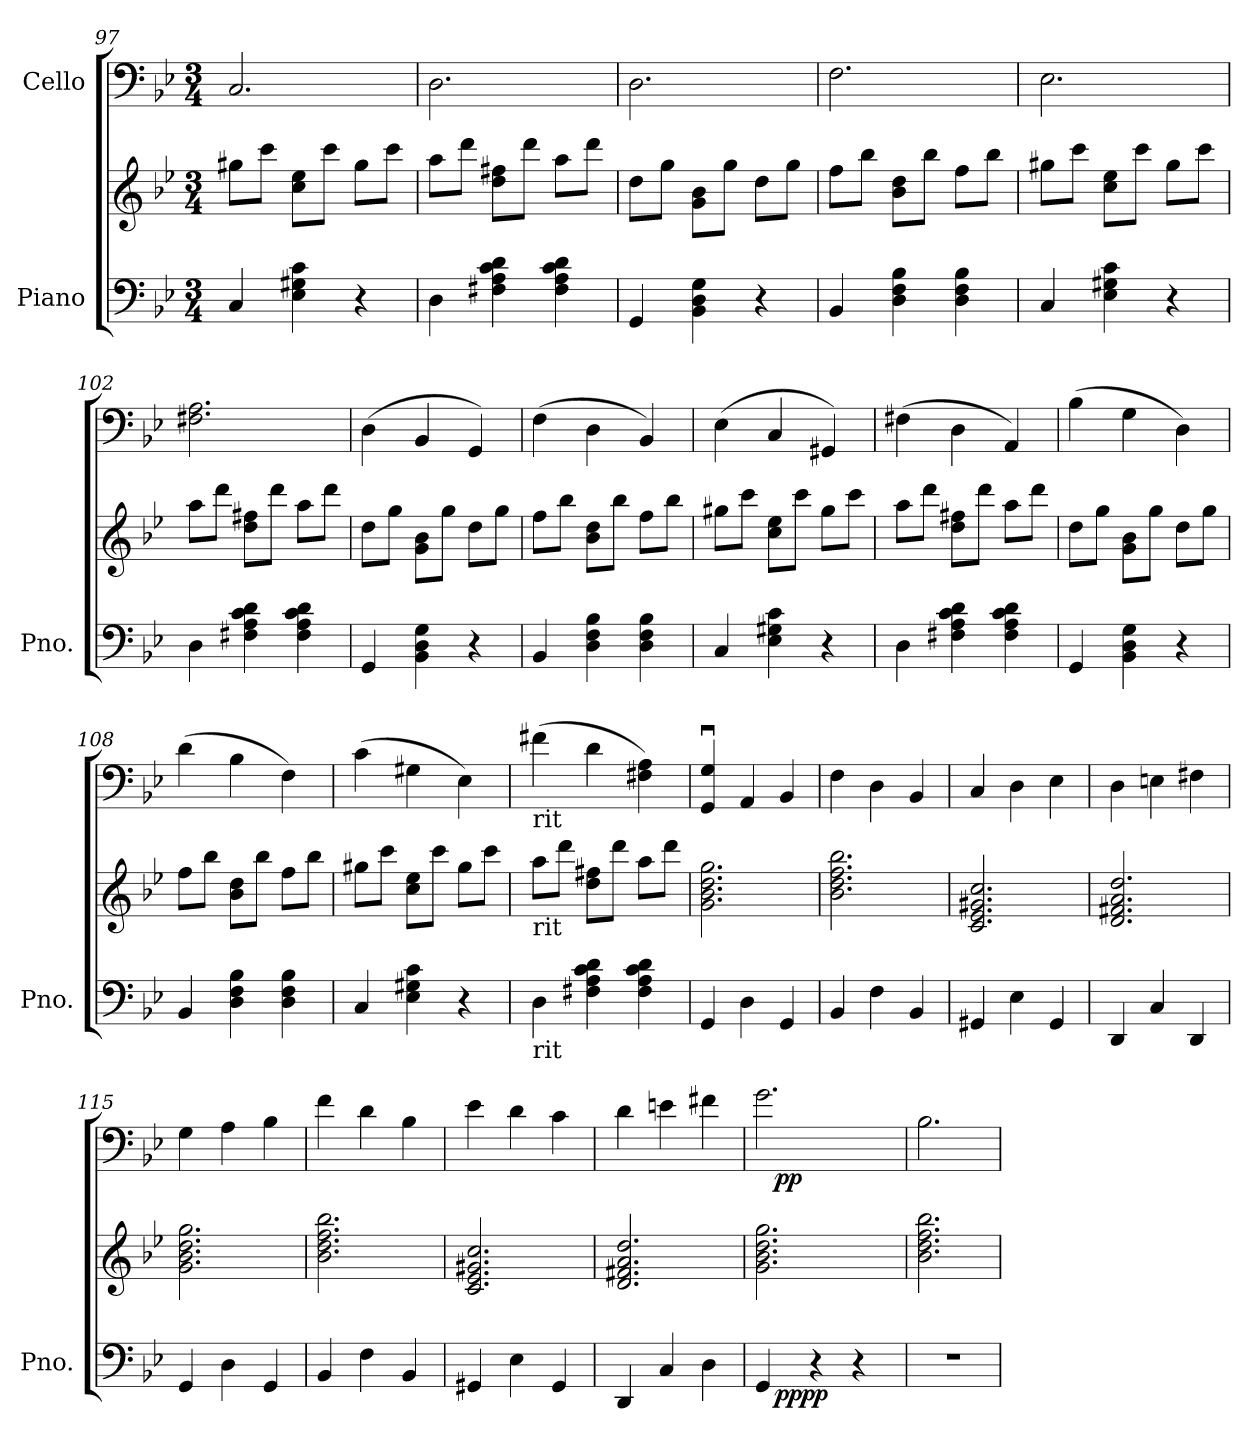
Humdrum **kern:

**kern	**kern	**dynam	**kern	**dynam
*part2	*part2	*part2	*part1	*part1
*staff3	*staff2	*staff2/3	*staff1	*staff1
*I"Piano	*	*	*I"Cello	*
*I'Pno.	*	*	*	*
!!LO:PB:g=z
*clefF4	*clefG2	*	*clefF4	*
*k[b-e-]	*k[b-e-]	*	*k[b-e-]	*
*g:	*g:	*	*g:	*
*M3/4	*M3/4	*	*M3/4	*
=97	=97	=97	=97	=97
4C/	8gg#X\L	.	2.C/	.
.	8ccc\J	.	.	.
4E-\ 4G#X\ 4c\	8cc\ 8ee-\L	.	.	.
.	8ccc\J	.	.	.
4r	8gg#\L	.	.	.
.	8ccc\J	.	.	.
=98	=98	=98	=98	=98
4D\	8aa\L	.	2.D\	.
.	8ddd\J	.	.	.
4F#X\ 4A\ 4c\ 4d\	8dd\ 8ff#X\L	.	.	.
.	8ddd\J	.	.	.
4F#\ 4A\ 4c\ 4d\	8aa\L	.	.	.
.	8ddd\J	.	.	.
=99	=99	=99	=99	=99
4GG/	8dd\L	.	2.D\	.
.	8gg\J	.	.	.
4BB-\ 4D\ 4G\	8g\ 8b-\L	.	.	.
.	8gg\J	.	.	.
4r	8dd\L	.	.	.
.	8gg\J	.	.	.
=100	=100	=100	=100	=100
4BB-/	8ff\L	.	2.F\	.
.	8bb-\J	.	.	.
4D\ 4F\ 4B-\	8b-\ 8dd\L	.	.	.
.	8bb-\J	.	.	.
4D\ 4F\ 4B-\	8ff\L	.	.	.
.	8bb-\J	.	.	.
=101	=101	=101	=101	=101
4C/	8gg#X\L	.	2.E-\	.
.	8ccc\J	.	.	.
4E-\ 4G#X\ 4c\	8cc\ 8ee-\L	.	.	.
.	8ccc\J	.	.	.
4r	8gg#\L	.	.	.
.	8ccc\J	.	.	.
!!LO:LB:g=z
=102	=102	=102	=102	=102
4D\	8aa\L	.	2.F#X\ 2.A\	.
.	8ddd\J	.	.	.
4F#X\ 4A\ 4c\ 4d\	8dd\ 8ff#X\L	.	.	.
.	8ddd\J	.	.	.
4F#\ 4A\ 4c\ 4d\	8aa\L	.	.	.
.	8ddd\J	.	.	.
=103	=103	=103	=103	=103
4GG/	8dd\L	.	(>4D\	.
.	8gg\J	.	.	.
4BB-\ 4D\ 4G\	8g\ 8b-\L	.	4BB-/	.
.	8gg\J	.	.	.
4r	8dd\L	.	4GG/)	.
.	8gg\J	.	.	.
=104	=104	=104	=104	=104
4BB-/	8ff\L	.	(>4F\	.
.	8bb-\J	.	.	.
4D\ 4F\ 4B-\	8b-\ 8dd\L	.	4D\	.
.	8bb-\J	.	.	.
4D\ 4F\ 4B-\	8ff\L	.	4BB-/)	.
.	8bb-\J	.	.	.
=105	=105	=105	=105	=105
4C/	8gg#X\L	.	(>4E-\	.
.	8ccc\J	.	.	.
4E-\ 4G#X\ 4c\	8cc\ 8ee-\L	.	4C/	.
.	8ccc\J	.	.	.
4r	8gg#\L	.	4GG#X/)	.
.	8ccc\J	.	.	.
=106	=106	=106	=106	=106
4D\	8aa\L	.	(>4F#X\	.
.	8ddd\J	.	.	.
4F#X\ 4A\ 4c\ 4d\	8dd\ 8ff#X\L	.	4D\	.
.	8ddd\J	.	.	.
4F#\ 4A\ 4c\ 4d\	8aa\L	.	4AA/)	.
.	8ddd\J	.	.	.
!!LO:LB:g=z
=107	=107	=107	=107	=107
4GG/	8dd\L	.	(>4B-\	.
.	8gg\J	.	.	.
4BB-\ 4D\ 4G\	8g\ 8b-\L	.	4G\	.
.	8gg\J	.	.	.
4r	8dd\L	.	4D\)	.
.	8gg\J	.	.	.
=108	=108	=108	=108	=108
4BB-/	8ff\L	.	(>4d\	.
.	8bb-\J	.	.	.
4D\ 4F\ 4B-\	8b-\ 8dd\L	.	4B-\	.
.	8bb-\J	.	.	.
4D\ 4F\ 4B-\	8ff\L	.	4F\)	.
.	8bb-\J	.	.	.
=109	=109	=109	=109	=109
4C/	8gg#X\L	.	(>4c\	.
.	8ccc\J	.	.	.
4E-\ 4G#X\ 4c\	8cc\ 8ee-\L	.	4G#X\	.
.	8ccc\J	.	.	.
4r	8gg#\L	.	4E-\)	.
.	8ccc\J	.	.	.
=110	=110	=110	=110	=110
!	!	!	!LO:TX:b:t=rit	!
!	!LO:TX:b:t=rit	!	!	!
!LO:TX:b:t=rit	!	!	!	!
4D\	8aa\L	.	(>4f#X\	.
.	8ddd\J	.	.	.
4F#X\ 4A\ 4c\ 4d\	8dd\ 8ff#X\L	.	4d\	.
.	8ddd\J	.	.	.
4F#\ 4A\ 4c\ 4d\	8aa\L	.	4F#X\ 4A\)	.
.	8ddd\J	.	.	.
=111	=111	=111	=111	=111
4GG/	2.g\ 2.b-\ 2.dd\ 2.gg\	.	4GG/u> 4G/u>	.
4D\	.	.	4AA/	.
4GG/	.	.	4BB-/	.
=112	=112	=112	=112	=112
4BB-/	2.b-\ 2.dd\ 2.ff\ 2.bb-\	.	4F\	.
4F\	.	.	4D\	.
4BB-/	.	.	4BB-/	.
!!LO:PB:g=z
=113	=113	=113	=113	=113
4GG#X/	2.c/ 2.e-/ 2.g#X/ 2.cc/	.	4C/	.
4E-\	.	.	4D\	.
4GG#/	.	.	4E-\	.
=114	=114	=114	=114	=114
4DD/	2.d/ 2.f#X/ 2.a/ 2.dd/	.	4D\	.
4C/	.	.	4En\	.
4DD/	.	.	4F#X\	.
=115	=115	=115	=115	=115
4GG/	2.g\ 2.b-\ 2.dd\ 2.gg\	.	4G\	.
4D\	.	.	4A\	.
4GG/	.	.	4B-\	.
=116	=116	=116	=116	=116
4BB-/	2.b-\ 2.dd\ 2.ff\ 2.bb-\	.	4f\	.
4F\	.	.	4d\	.
4BB-/	.	.	4B-\	.
=117	=117	=117	=117	=117
4GG#X/	2.c/ 2.e-/ 2.g#X/ 2.cc/	.	4e-\	.
4E-\	.	.	4d\	.
4GG#/	.	.	4c\	.
=118	=118	=118	=118	=118
4DD/	2.d/ 2.f#X/ 2.a/ 2.dd/	.	4d\	.
4C/	.	.	4en\	.
4D\	.	.	4f#X\	.
=119	=119	=119	=119	=119
*^	*^	*	*^	*
4GG/	16ryy	2.g\ 2.b-\ 2.dd\ 2.gg\	16ryy	.	2.g\	16ryy	.
!	!	!	!	!LO:DY:b=2	!	!	!
!	!	!	!	!LO:DY:n=1:b	!	!	!LO:DY:b
.	2ryy	.	2ryy	pp pp	.	2ryy	pp
4r	.	.	.	.	.	.	.
4r	.	.	.	.	.	.	.
.	8.ryy	.	8.ryy	.	.	8.ryy	.
*v	*v	*	*	*	*v	*v	*
*	*v	*v	*	*	*
!!LO:LB:g=z
=120	=120	=120	=120	=120
2.r	2.b-\ 2.dd\ 2.ff\ 2.bb-\	.	2.B-\	.
=	=	=	=	=
*-	*-	*-	*-	*-
